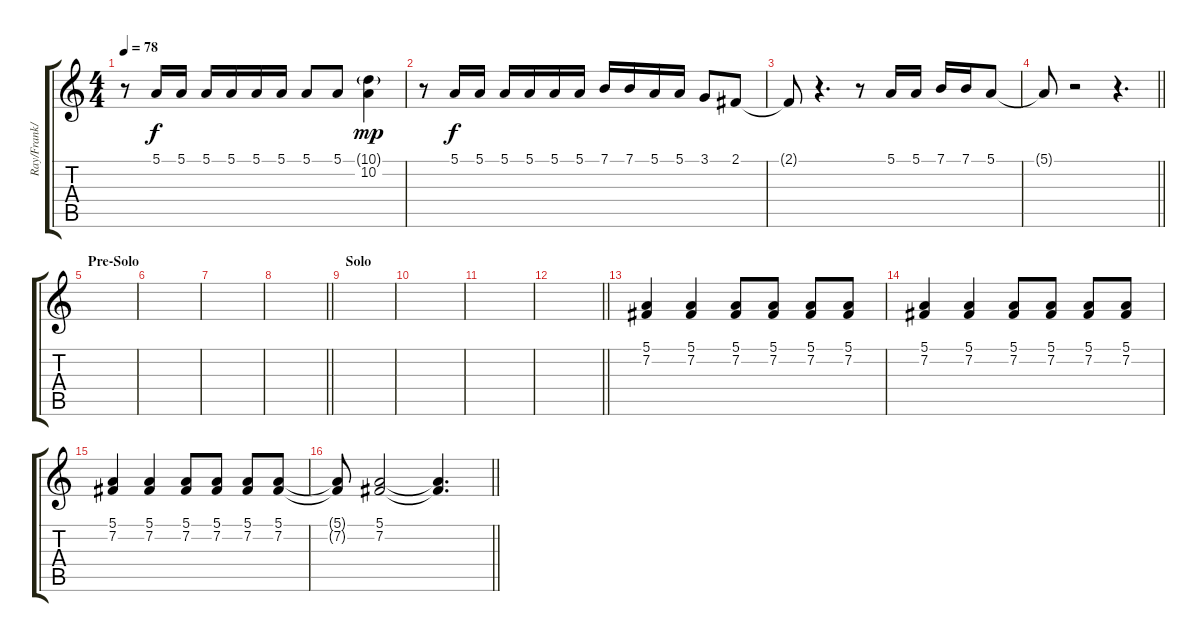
\track ("Ray/Frank/James [Backup Vocals]" "Ray/Frank/") {instrument harmonica}
\staff {score tabs}
\tuning (E4 B3 G3 D3 A2 E2) {hide}
\ts (4 4)
\tempo 78
\clef g2
\ks c
r.8{dy f} 5.1.16 5.1.16 5.1.16 5.1.16 5.1.16 5.1.16 5.1.8 5.1.8 (10.1{g} 10.2).4{dy mp} |
r.8 5.1.16{dy f} 5.1.16 5.1.16 5.1.16 5.1.16 5.1.16 7.1.16 7.1.16 5.1.16 5.1.16 3.1.8 2.1.8 |
2.1{t}.8 r.4{d} r.8 5.1.16 5.1.16 7.1.16 7.1.16 5.1.8 |
\barLineRight lightlight
5.1{t}.8 r.2 r.4{d} |
\section ("" "Pre-Solo")
|
|
|
\barLineRight lightlight
|
\section ("" "Solo")
|
|
|
\barLineRight lightlight
|
(5.1 7.2).4 (5.1 7.2).4 (5.1 7.2).8 (5.1 7.2).8 (5.1 7.2).8 (5.1 7.2).8 |
(5.1 7.2).4 (5.1 7.2).4 (5.1 7.2).8 (5.1 7.2).8 (5.1 7.2).8 (5.1 7.2).8 |
(5.1 7.2).4 (5.1 7.2).4 (5.1 7.2).8 (5.1 7.2).8 (5.1 7.2).8 (5.1 7.2).8 |
\barLineRight lightlight
(5.1{t} 7.2{t}).8 (5.1 7.2).2 (5.1{t} 7.2{t}).4{d}
